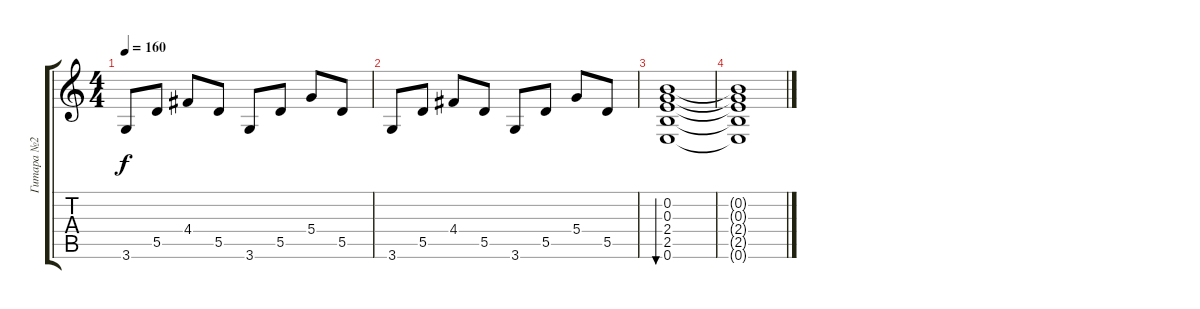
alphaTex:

\track ("Гитара №2" "Гитара №2") {instrument acousticguitarsteel}
\staff {score tabs}
\tuning (E4 B3 G3 D3 A2 E2) {hide}
\ts (4 4)
\tempo 160
\clef g2
\ks c
3.6.8{dy f} 5.5.8 4.4.8 5.5.8 3.6.8 5.5.8 5.4.8 5.5.8 |
3.6.8 5.5.8 4.4.8 5.5.8 3.6.8 5.5.8 5.4.8 5.5.8 |
(0.2 0.3 2.4 2.5 0.6).1{bu 60} |
(0.2{t} 0.3{t} 2.4{t} 2.5{t} 0.6{t}).1
